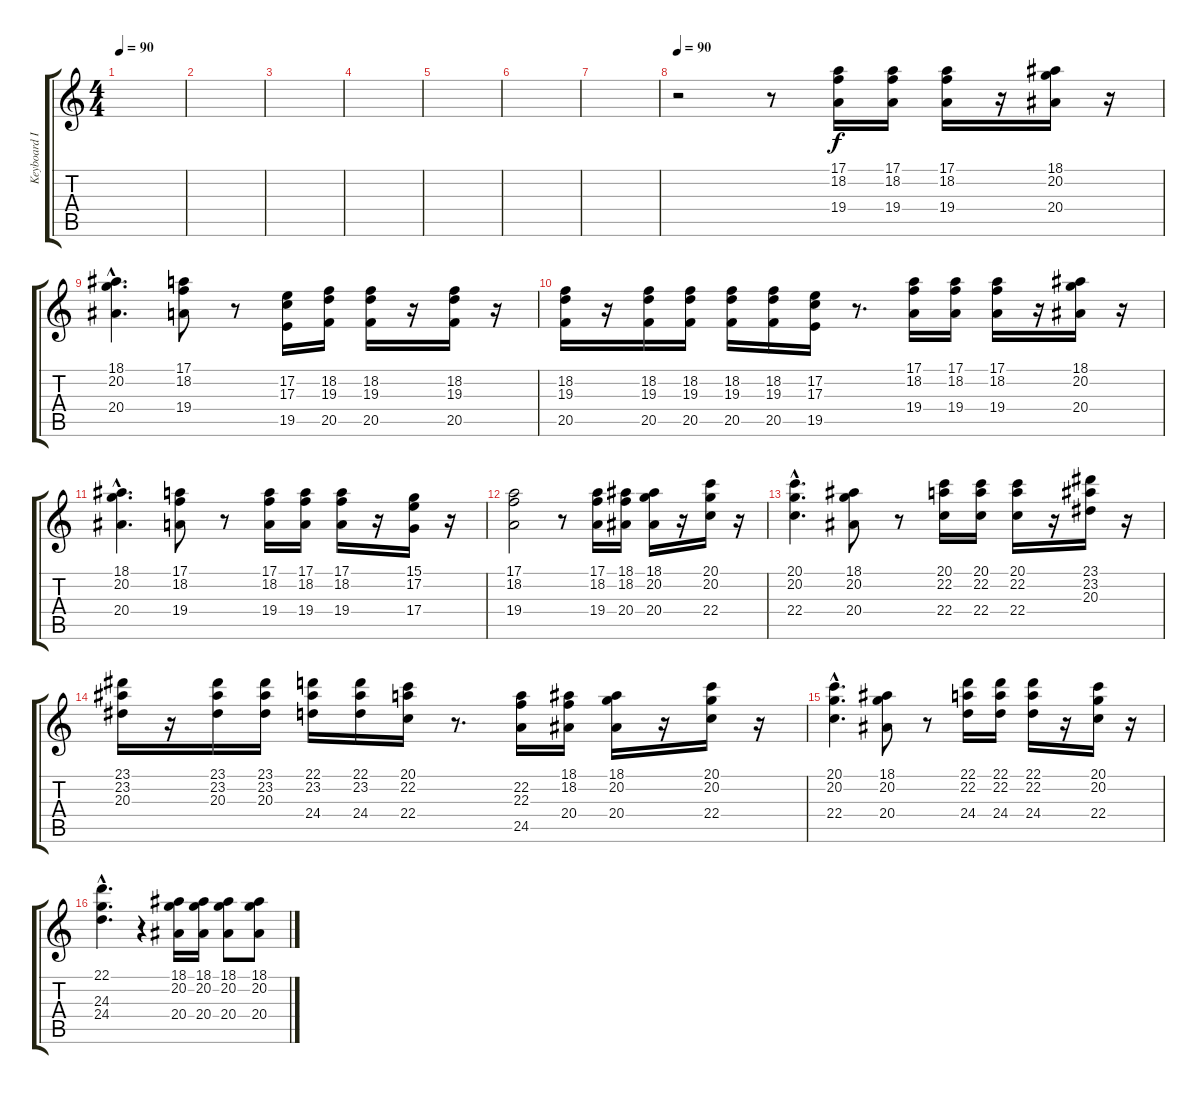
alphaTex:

\track ("Keyboard I" "Keyboard I") {instrument marimba}
\staff {score tabs}
\tuning (E4 B3 G3 D3 A2 E2) {hide}
\ts (4 4)
\tempo 90
\clef g2
\ks c
|
|
|
|
|
|
|
\tempo 90
r.2{volume 11 instrument stringensemble1} r.8 (17.1 18.2 19.4).16 (17.1 18.2 19.4).16 (17.1 18.2 19.4).16 r.16 (18.1 20.2 20.4).16 r.16 |
(18.1{hac} 20.2{hac} 20.4{hac}).4{d} (17.1 18.2 19.4).8 r.8 (17.2 17.3 19.5).16 (18.2 19.3 20.5).16 (18.2 19.3 20.5).16 r.16 (18.2 19.3 20.5).16 r.16 |
(18.2 19.3 20.5).16 r.16 (18.2 19.3 20.5).16 (18.2 19.3 20.5).16 (18.2 19.3 20.5).16 (18.2 19.3 20.5).16 (17.2 17.3 19.5).16 r.8{d} (17.1 18.2 19.4).16 (17.1 18.2 19.4).16 (17.1 18.2 19.4).16 r.16 (18.1 20.2 20.4).16 r.16 |
(18.1{hac} 20.2{hac} 20.4{hac}).4{d} (17.1 18.2 19.4).8 r.8 (17.1 18.2 19.4).16 (17.1 18.2 19.4).16 (17.1 18.2 19.4).16 r.16 (15.1 17.2 17.4).16 r.16 |
(17.1 18.2 19.4).2 r.8 (17.1 18.2 19.4).16 (18.1 18.2 20.4).16 (18.1 20.2 20.4).16 r.16 (20.1 20.2 22.4).16 r.16 |
(20.1{hac} 20.2{hac} 22.4{hac}).4{d} (18.1 20.2 20.4).8 r.8 (20.1 22.2 22.4).16 (20.1 22.2 22.4).16 (20.1 22.2 22.4).16 r.16 (23.1 23.2 20.3).16 r.16 |
(23.1 23.2 20.3).16 r.16 (23.1 23.2 20.3).16 (23.1 23.2 20.3).16 (22.1 23.2 24.4).16 (22.1 23.2 24.4).16 (20.1 22.2 22.4).16 r.8{d} (22.2 22.3 24.5).16 (18.1 18.2 20.4).16 (18.1 20.2 20.4).16 r.16 (20.1 20.2 22.4).16 r.16 |
(20.1{hac} 20.2{hac} 22.4{hac}).4{d} (18.1 20.2 20.4).8 r.8 (22.1 22.2 24.4).16 (22.1 22.2 24.4).16 (22.1 22.2 24.4).16 r.16 (20.1 20.2 22.4).16 r.16 |
(22.1{hac} 24.3{hac} 24.4{hac}).4{d} r.4 (18.1 20.2 20.4).16 (18.1 20.2 20.4).16 (18.1 20.2 20.4).8 (18.1 20.2 20.4).8
